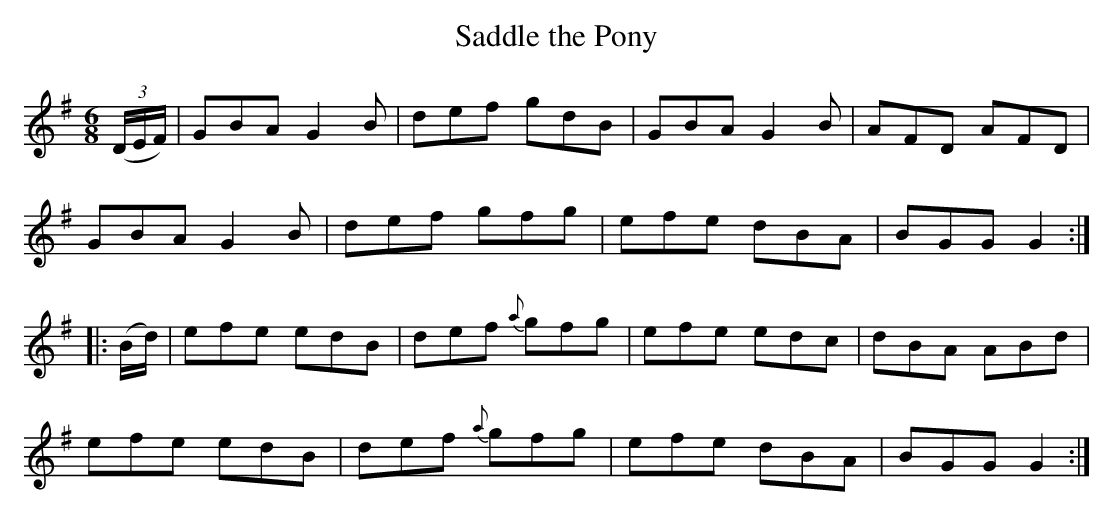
X:1
T:Saddle the Pony
BRENNAN Dec. 2002 (HTTP://WWW.SOSYOURMOM.COM)
M:6/8
L:1/8
K:G
((3D/2E/2F/2)|GBA G2B|def gdB|GBA G2B|AFD AFD|
GBA G2B|def gfg|efe dBA|BGG G2:|
|:(B/2d/2)|efe edB|def {a}gfg|efe edc|dBA ABd|
efe edB|def {a}gfg|efe dBA|BGG G2:|
